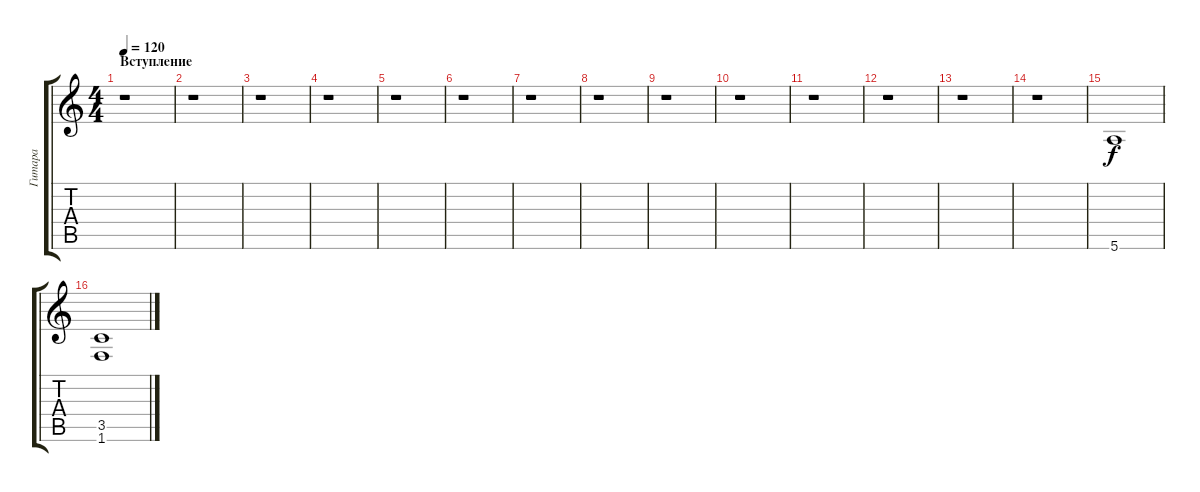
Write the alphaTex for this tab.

\track ("Гитара" "Гитара") {instrument distortionguitar}
\staff {score tabs}
\tuning (E4 B3 G3 D3 A2 E2) {hide}
\ts (4 4)
\section ("" "Вступление")
\tempo 120
\clef g2
\ks c
r.1{dy f instrument distortionguitar} |
r.1 |
r.1 |
r.1 |
r.1 |
r.1 |
r.1 |
r.1 |
r.1 |
r.1 |
r.1 |
r.1 |
r.1 |
r.1 |
5.6.1 |
(3.5 1.6).1
